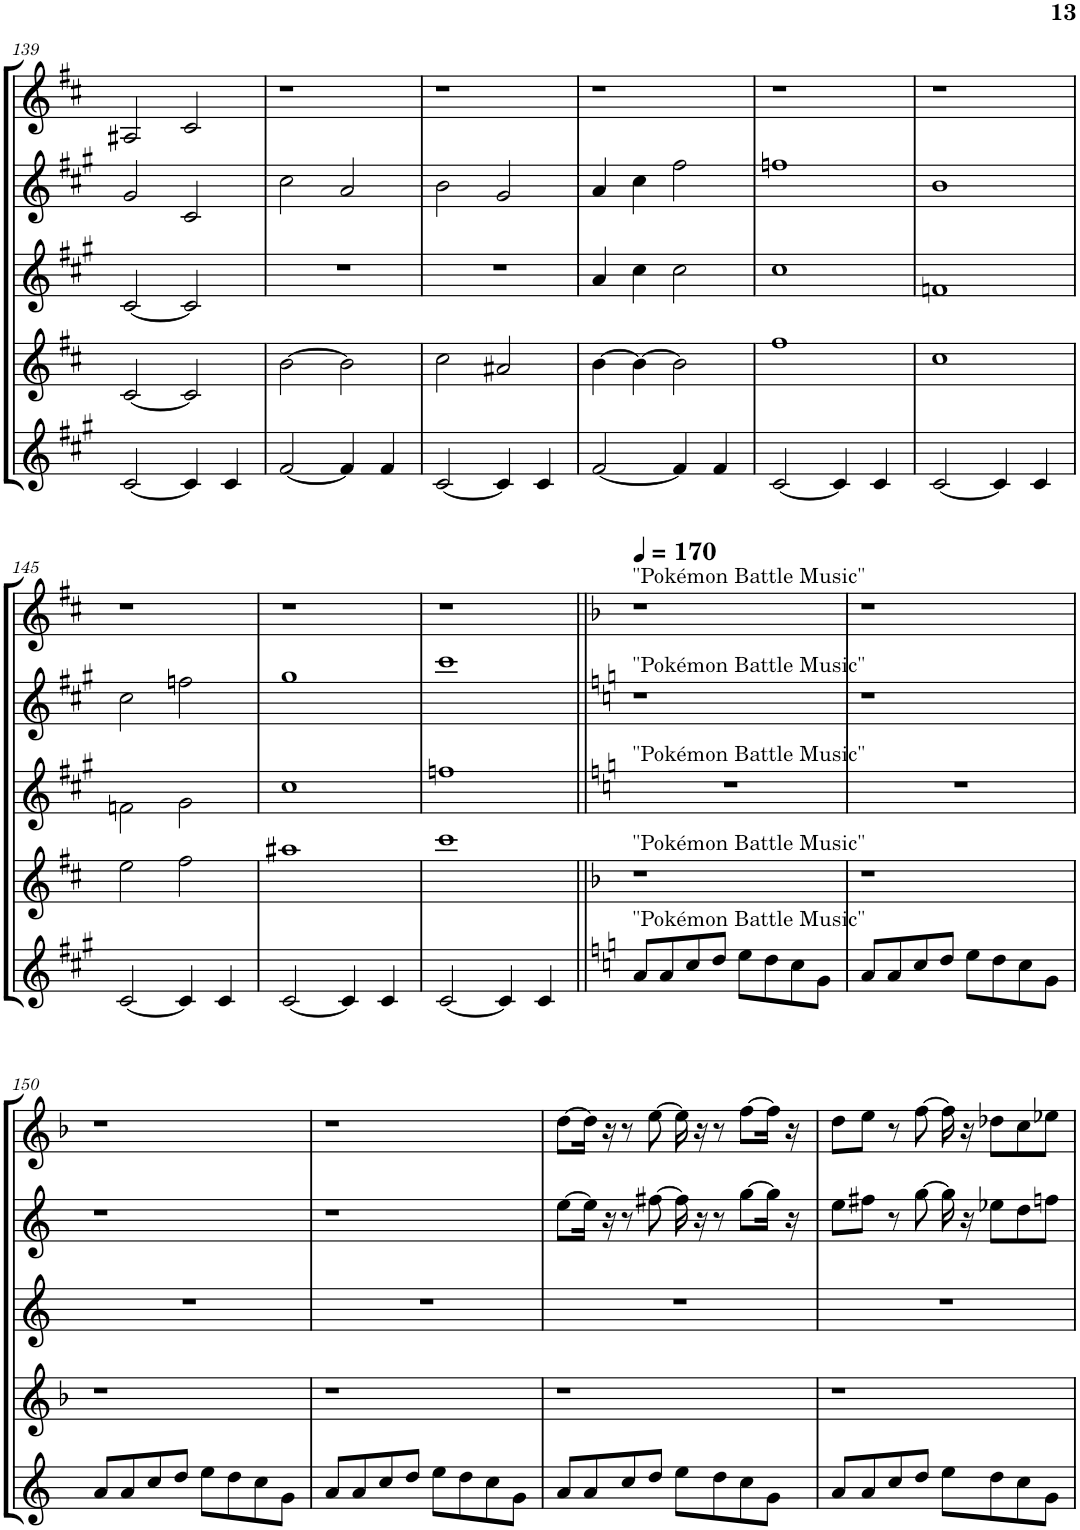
**kern	**kern	**kern	**kern	**kern
*part5	*part4	*part3	*part2	*part1
*staff5	*staff4	*staff3	*staff2	*staff1
*I"Baritone Saxophone	*I"Tenor Saxophone	*I"Alto Saxophone	*I"Alto Saxophone	*I"Soprano Saxophone
*I'Bar Sax	*I'T Sax	*I'A Sax	*I'A Sax	*I'S Sax
!!LO:PB:g=z
*clefG2	*clefG2	*clefG2	*clefG2	*clefG2
*Trd12c21	*Trd8c14	*Trd5c9	*Trd5c9	*Trd1c2
*k[f#c#g#]	*k[f#c#]	*k[f#c#g#]	*k[f#c#g#]	*k[f#c#]
*M4/4	*M4/4	*M4/4	*M4/4	*M4/4
=139	=139	=139	=139	=139
[2c#/	[2c#/	[2c#/	2g#/	2A#X/
4c#/]	2c#/]	2c#/]	2c#/	2c#/
4c#/	.	.	.	.
=140	=140	=140	=140	=140
[2f#/	[2b\	1r	2cc#\	1r
4f#/]	2b\]	.	2a/	.
4f#/	.	.	.	.
=141	=141	=141	=141	=141
[2c#/	2cc#\	1r	2b\	1r
4c#/]	2a#X/	.	2g#/	.
4c#/	.	.	.	.
=142	=142	=142	=142	=142
[2f#/	[4b\	4a/	4a/	1r
.	4b\_	4cc#\	4cc#\	.
4f#/]	2b\]	2cc#\	2ff#\	.
4f#/	.	.	.	.
=143	=143	=143	=143	=143
[2c#/	1ff#	1cc#	1ffn	1r
4c#/]	.	.	.	.
4c#/	.	.	.	.
=144	=144	=144	=144	=144
[2c#/	1cc#	1fn	1b	1r
4c#/]	.	.	.	.
4c#/	.	.	.	.
!!LO:LB:g=z
=145	=145	=145	=145	=145
[2c#/	2ee\	2fn\	2cc#\	1r
4c#/]	2ff#\	2g#\	2ffn\	.
4c#/	.	.	.	.
=146	=146	=146	=146	=146
[2c#/	1aa#X	1cc#	1gg#	1r
4c#/]	.	.	.	.
4c#/	.	.	.	.
=147	=147	=147	=147	=147
[2c#/	1ccc#	1ffn	1ccc#	1r
4c#/]	.	.	.	.
4c#/	.	.	.	.
=148||	=148||	=148||	=148||	=148||
*k[]	*k[b-]	*k[]	*k[]	*k[b-]
*	*	*	*	*MM170
!	!	!	!	!LO:TX:a:t="Pokémon Battle Music"
!	!	!	!LO:TX:a:t="Pokémon Battle Music"	!
!	!	!LO:TX:a:t="Pokémon Battle Music"	!	!
!	!LO:TX:a:t="Pokémon Battle Music"	!	!	!
!LO:TX:a:t="Pokémon Battle Music"	!	!	!	!
8a/L	1r	1r	1r	1r
8a/	.	.	.	.
8cc/	.	.	.	.
8dd/J	.	.	.	.
8ee\L	.	.	.	.
8dd\	.	.	.	.
8cc\	.	.	.	.
8g\J	.	.	.	.
=149	=149	=149	=149	=149
8a/L	1r	1r	1r	1r
8a/	.	.	.	.
8cc/	.	.	.	.
8dd/J	.	.	.	.
8ee\L	.	.	.	.
8dd\	.	.	.	.
8cc\	.	.	.	.
8g\J	.	.	.	.
!!LO:LB:g=z
=150	=150	=150	=150	=150
8a/L	1r	1r	1r	1r
8a/	.	.	.	.
8cc/	.	.	.	.
8dd/J	.	.	.	.
8ee\L	.	.	.	.
8dd\	.	.	.	.
8cc\	.	.	.	.
8g\J	.	.	.	.
=151	=151	=151	=151	=151
8a/L	1r	1r	1r	1r
8a/	.	.	.	.
8cc/	.	.	.	.
8dd/J	.	.	.	.
8ee\L	.	.	.	.
8dd\	.	.	.	.
8cc\	.	.	.	.
8g\J	.	.	.	.
=152	=152	=152	=152	=152
8a/L	1r	1r	[8ee\L	[8dd\L
8a/	.	.	16ee\Jk]	16dd\Jk]
.	.	.	16r	16r
8cc/	.	.	8r	8r
8dd/J	.	.	[8ff#X\	[8ee\
8ee\L	.	.	16ff#\]	16ee\]
.	.	.	16r	16r
8dd\	.	.	8r	8r
8cc\	.	.	[8gg\L	[8ff\L
8g\J	.	.	16gg\Jk]	16ff\Jk]
.	.	.	16r	16r
=153	=153	=153	=153	=153
8a/L	1r	1r	8ee\L	8dd\L
8a/	.	.	8ff#X\J	8ee\J
8cc/	.	.	8r	8r
8dd/J	.	.	[8gg\	[8ff\
8ee\L	.	.	16gg\]	16ff\]
.	.	.	16r	16r
8dd\	.	.	8ee-X\L	8dd-X\L
8cc\	.	.	8dd\	8cc\
8g\J	.	.	8ffn\J	8ee-X\J
=	=	=	=	=
*-	*-	*-	*-	*-
